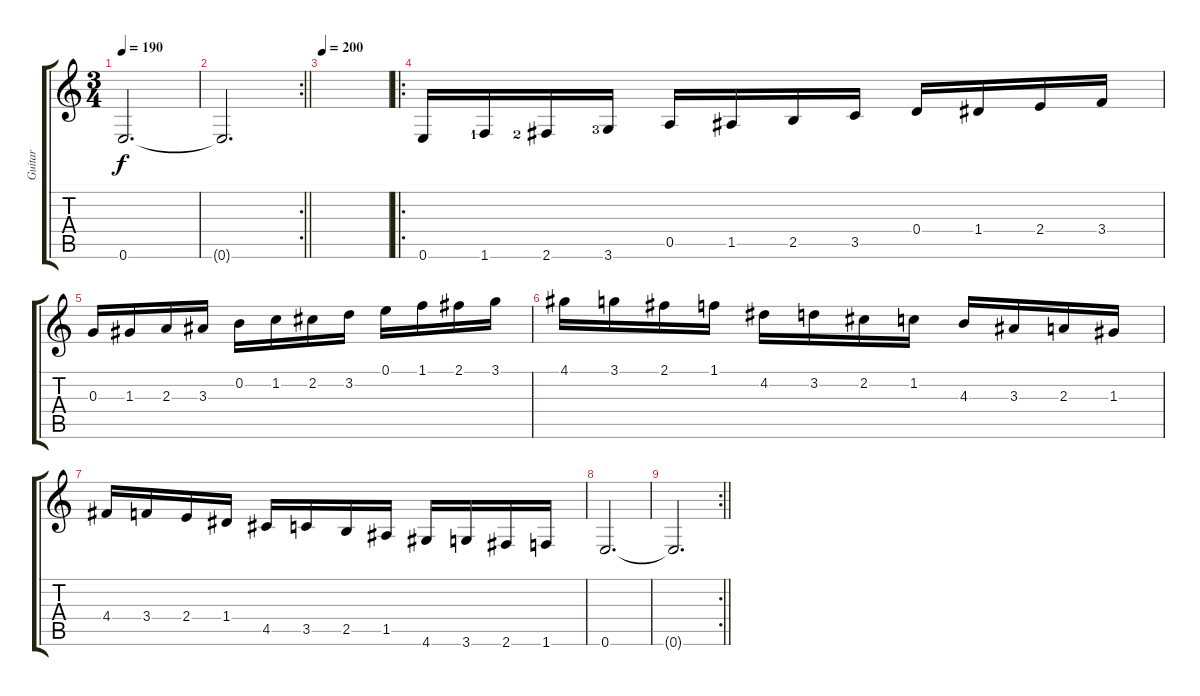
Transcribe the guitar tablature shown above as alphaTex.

\track ("Guitar" "Guitar") {instrument electricguitarjazz}
\staff {score tabs}
\tuning (E4 B3 G3 D3 A2 E2) {hide}
\ts (3 4)
\tempo 190
\clef g2
\ks c
0.6.2{d dy f} |
\rc 2
\barLineRight lightlight
0.6{t}.2{d} |
\tempo 200
|
\ro
0.6.16 1.6{lf 2}.16 2.6{lf 3}.16 3.6{lf 4}.16 0.5.16 1.5.16 2.5.16 3.5.16 0.4.16 1.4.16 2.4.16 3.4.16 |
0.3.16 1.3.16 2.3.16 3.3.16 0.2.16 1.2.16 2.2.16 3.2.16 0.1.16 1.1.16 2.1.16 3.1.16 |
4.1.16 3.1.16 2.1.16 1.1.16 4.2.16 3.2.16 2.2.16 1.2.16 4.3.16 3.3.16 2.3.16 1.3.16 |
4.4.16 3.4.16 2.4.16 1.4.16 4.5.16 3.5.16 2.5.16 1.5.16 4.6.16 3.6.16 2.6.16 1.6.16 |
0.6.2{d} |
\rc 2
\barLineRight lightlight
0.6{t}.2{d}
